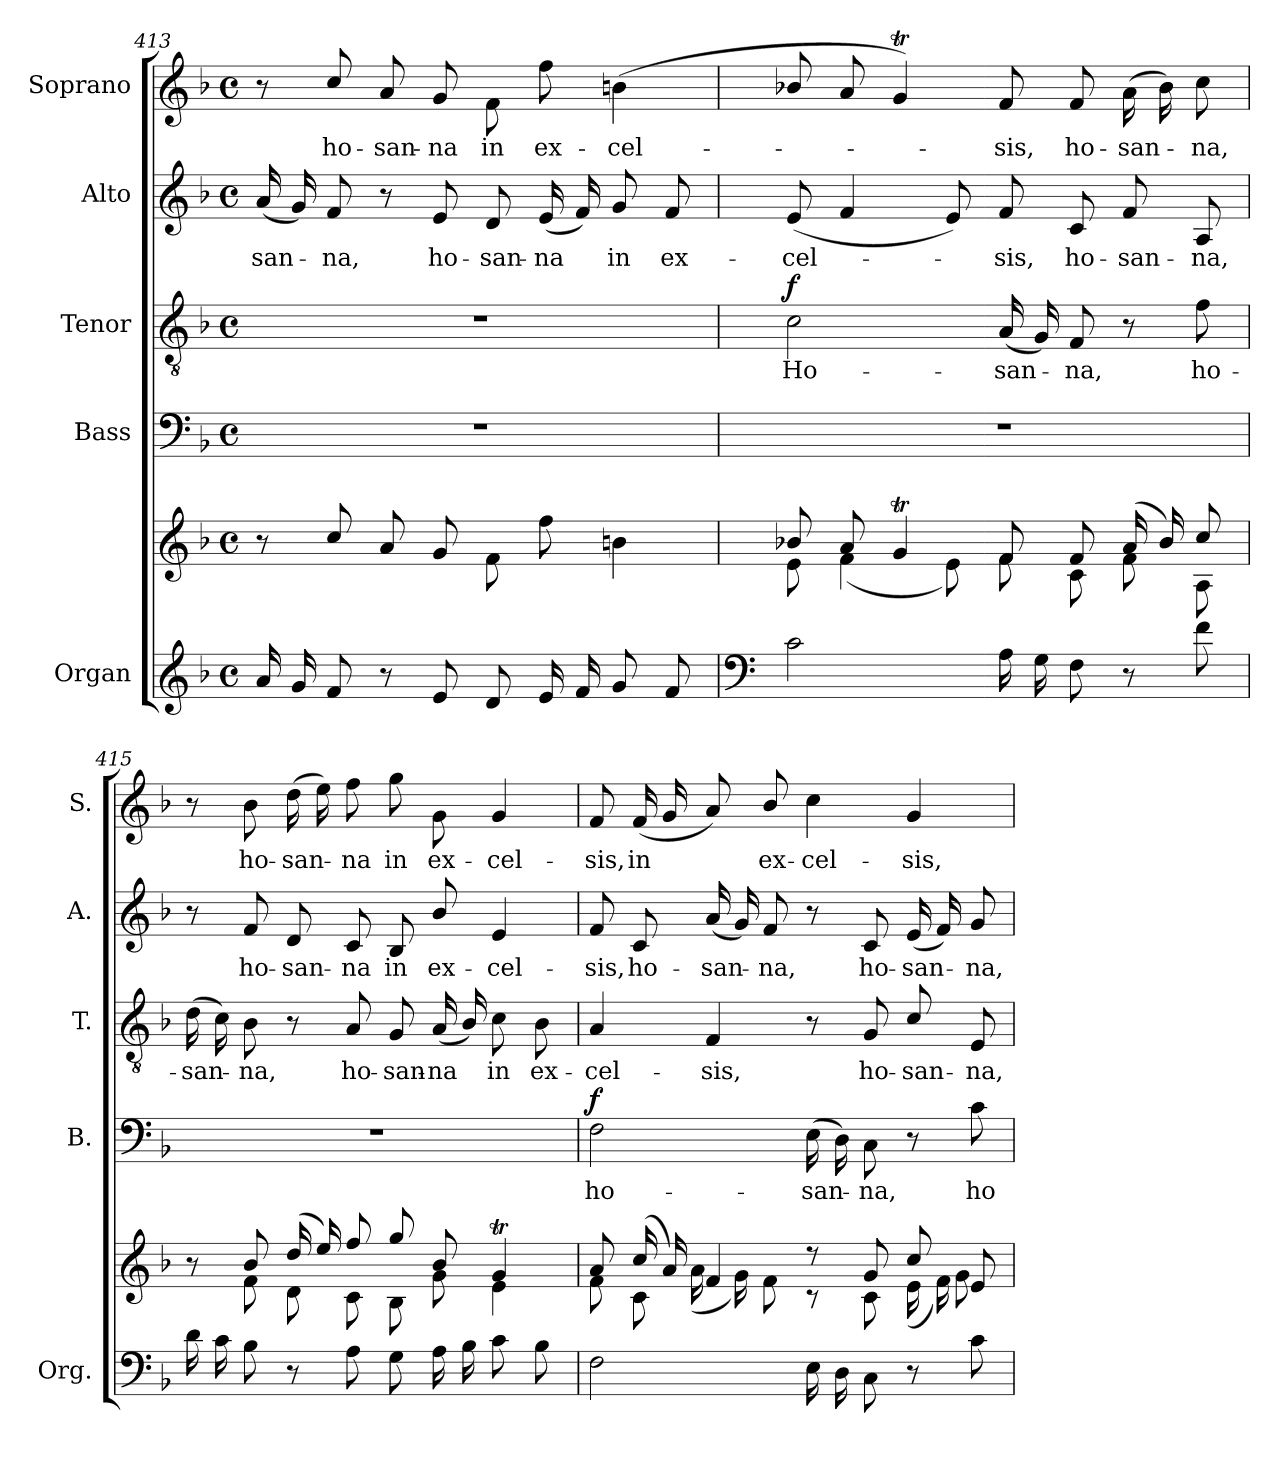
**kern	**kern	**kern	**text	**dynam	**kern	**text	**dynam	**kern	**text	**kern	**text
*part5	*part5	*part4	*part4	*part4	*part3	*part3	*part3	*part2	*part2	*part1	*part1
*staff6	*staff5	*staff4	*staff4	*staff4	*staff3	*staff3	*staff3	*staff2	*staff2	*staff1	*staff1
*I"Organ	*	*I"Bass	*	*	*I"Tenor	*	*	*I"Alto	*	*I"Soprano	*
*I'Org.	*	*I'B.	*	*	*I'T.	*	*	*I'A.	*	*I'S.	*
*clefG2	*clefG2	*clefF4	*	*	*clefGv2	*	*	*clefG2	*	*clefG2	*
*	*	*	*	*	*ITrd7c12	*	*	*	*	*	*
*k[b-]	*k[b-]	*k[b-]	*	*	*k[b-]	*	*	*k[b-]	*	*k[b-]	*
*F:	*F:	*F:	*	*	*F:	*	*	*F:	*	*F:	*
*M4/4	*M4/4	*M4/4	*	*	*M4/4	*	*	*M4/4	*	*M4/4	*
*met(c)	*met(c)	*met(c)	*	*	*met(c)	*	*	*met(c)	*	*met(c)	*
=413	=413	=413	=413	=413	=413	=413	=413	=413	=413	=413	=413
!	!	!	!	!	!	!	!	!	!LO:LY:b:color=#000000	!	!
16ai/	8r	1r	.	.	1r	.	.	(16ai/	-san-	8r	.
16gi/	.	.	.	.	.	.	.	16gi/)	.	.	.
!	!	!	!	!	!	!	!	!	!LO:LY:b:color=#000000	!	!
!	!	!	!	!	!	!	!	!	!	!	!LO:LY:b:color=#000000
8fi/	8cci/	.	.	.	.	.	.	8fi/	-na,	8cci/	ho-
!	!	!	!	!	!	!	!	!	!	!	!LO:LY:b:color=#000000
8r	8ai/	.	.	.	.	.	.	8r	.	8ai/	-san-
!	!	!	!	!	!	!	!	!	!LO:LY:b:color=#000000	!	!
!	!	!	!	!	!	!	!	!	!	!	!LO:LY:b:color=#000000
8ei/	8gi/	.	.	.	.	.	.	8ei/	ho-	8gi/	-na
!	!	!	!	!	!	!	!	!	!LO:LY:b:color=#000000	!	!
!	!	!	!	!	!	!	!	!	!	!	!LO:LY:b:color=#000000
8di/	8fi\	.	.	.	.	.	.	8di/	-san-	8fi\	in
!	!	!	!	!	!	!	!	!	!LO:LY:b:color=#000000	!	!
!	!	!	!	!	!	!	!	!	!	!	!LO:LY:b:color=#000000
16ei/	8ffi\	.	.	.	.	.	.	(16ei/	-na	8ffi\	ex-
16fi/	.	.	.	.	.	.	.	16fi/)	.	.	.
!	!	!	!	!	!	!	!	!	!LO:LY:b:color=#000000	!	!
!	!	!	!	!	!	!	!	!	!	!	!LO:LY:b:color=#000000
8gi/	4bni\	.	.	.	.	.	.	8gi/	in	(4bni\	-cel-
!	!	!	!	!	!	!	!	!	!LO:LY:b:color=#000000	!	!
8fi/	.	.	.	.	.	.	.	8fi/	ex-	.	.
!!LO:LB:g=z
=414	=414	=414	=414	=414	=414	=414	=414	=414	=414	=414	=414
*clefF4	*	*	*	*	*	*	*	*	*	*	*
*	*^	*	*	*	*	*	*	*	*	*	*
!	!	!	!	!	!	!	!LO:LY:b:color=#000000	!	!	!	!	!
!	!	!	!	!	!	!	!	!	!	!LO:LY:b:color=#000000	!	!
2ci\	8b-Xi/	8ei\	1r	.	.	2Ci\	Ho-	f	(8ei/	-cel-	8b-Xi/	.
.	8ai/	(4fi\	.	.	.	.	.	.	4fi/	.	8ai/	.
.	4gTi/	.	.	.	.	.	.	.	.	.	4gTi/)	.
.	.	8ei\)	.	.	.	.	.	.	8ei/)	.	.	.
!	!	!	!	!	!	!	!LO:LY:b:color=#000000	!	!	!	!	!
!	!	!	!	!	!	!	!	!	!	!LO:LY:b:color=#000000	!	!
!	!	!	!	!	!	!	!	!	!	!	!	!LO:LY:b:color=#000000
16Ai\	8fi/	8fi\	.	.	.	(16AAi/	-san-	.	8fi/	-sis,	8fi/	-sis,
16Gi\	.	.	.	.	.	16GGi/)	.	.	.	.	.	.
!	!	!	!	!	!	!	!LO:LY:b:color=#000000	!	!	!	!	!
!	!	!	!	!	!	!	!	!	!	!LO:LY:b:color=#000000	!	!
!	!	!	!	!	!	!	!	!	!	!	!	!LO:LY:b:color=#000000
8Fi\	8fi/	8ci\	.	.	.	8FFi/	-na,	.	8ci/	ho-	8fi/	ho-
!	!	!	!	!	!	!	!	!	!	!LO:LY:b:color=#000000	!	!
!	!	!	!	!	!	!	!	!	!	!	!	!LO:LY:b:color=#000000
8r	(16ai/	8fi\	.	.	.	8r	.	.	8fi/	-san-	(16ai\	-san-
.	16b-i/)	.	.	.	.	.	.	.	.	.	16b-i\)	.
!	!	!	!	!	!	!	!LO:LY:b:color=#000000	!	!	!	!	!
!	!	!	!	!	!	!	!	!	!	!LO:LY:b:color=#000000	!	!
!	!	!	!	!	!	!	!	!	!	!	!	!LO:LY:b:color=#000000
8fi\	8cci/	8Ai\	.	.	.	8Fi\	ho-	.	8Ai/	-na,	8cci\	-na,
=415	=415	=415	=415	=415	=415	=415	=415	=415	=415	=415	=415	=415
!	!	!	!	!	!	!	!LO:LY:b:color=#000000	!	!	!	!	!
16di\	8r	8ryy	1r	.	.	(16Di\	-san-	.	8r	.	8r	.
16ci\	.	.	.	.	.	16Ci\)	.	.	.	.	.	.
!	!	!	!	!	!	!	!LO:LY:b:color=#000000	!	!	!	!	!
!	!	!	!	!	!	!	!	!	!	!LO:LY:b:color=#000000	!	!
!	!	!	!	!	!	!	!	!	!	!	!	!LO:LY:b:color=#000000
8B-i\	8b-i/	8fi\	.	.	.	8BB-i\	-na,	.	8fi/	ho-	8b-i\	ho-
!	!	!	!	!	!	!	!	!	!	!LO:LY:b:color=#000000	!	!
!	!	!	!	!	!	!	!	!	!	!	!	!LO:LY:b:color=#000000
8r	(16ddi/	8di\	.	.	.	8r	.	.	8di/	-san-	(16ddi\	-san-
.	16eei/)	.	.	.	.	.	.	.	.	.	16eei\)	.
!	!	!	!	!	!	!	!LO:LY:b:color=#000000	!	!	!	!	!
!	!	!	!	!	!	!	!	!	!	!LO:LY:b:color=#000000	!	!
!	!	!	!	!	!	!	!	!	!	!	!	!LO:LY:b:color=#000000
8Ai\	8ffi/	8ci\	.	.	.	8AAi/	ho-	.	8ci/	-na	8ffi\	-na
!	!	!	!	!	!	!	!LO:LY:b:color=#000000	!	!	!	!	!
!	!	!	!	!	!	!	!	!	!	!LO:LY:b:color=#000000	!	!
!	!	!	!	!	!	!	!	!	!	!	!	!LO:LY:b:color=#000000
8Gi\	8ggi/	8B-i\	.	.	.	8GGi/	-san-	.	8B-i/	in	8ggi\	in
!	!	!	!	!	!	!	!LO:LY:b:color=#000000	!	!	!	!	!
!	!	!	!	!	!	!	!	!	!	!LO:LY:b:color=#000000	!	!
!	!	!	!	!	!	!	!	!	!	!	!	!LO:LY:b:color=#000000
16Ai\	8b-i/	8gi\	.	.	.	(16AAi/	-na	.	8b-i/	ex-	8gi\	ex-
16B-i\	.	.	.	.	.	16BB-i/)	.	.	.	.	.	.
!	!	!	!	!	!	!	!LO:LY:b:color=#000000	!	!	!	!	!
!	!	!	!	!	!	!	!	!	!	!LO:LY:b:color=#000000	!	!
!	!	!	!	!	!	!	!	!	!	!	!	!LO:LY:b:color=#000000
8ci\	4gTi/	4ei\	.	.	.	8Ci\	in	.	4ei/	-cel-	4gi/	-cel-
!	!	!	!	!	!	!	!LO:LY:b:color=#000000	!	!	!	!	!
8B-i\	.	.	.	.	.	8BB-i\	ex-	.	.	.	.	.
=416	=416	=416	=416	=416	=416	=416	=416	=416	=416	=416	=416	=416
!	!	!	!	!LO:LY:b:color=#000000	!	!	!	!	!	!	!	!
!	!	!	!	!	!	!	!LO:LY:b:color=#000000	!	!	!	!	!
!	!	!	!	!	!	!	!	!	!	!LO:LY:b:color=#000000	!	!
!	!	!	!	!	!	!	!	!	!	!	!	!LO:LY:b:color=#000000
2Fi\	8ai/	8fi\	2Fi\	ho-	f	4AAi/	-cel-	.	8fi/	-sis,	8fi/	-sis,
!	!	!	!	!	!	!	!	!	!	!LO:LY:b:color=#000000	!	!
!	!	!	!	!	!	!	!	!	!	!	!	!LO:LY:b:color=#000000
.	(16cci/	8ci\	.	.	.	.	.	.	8ci/	ho-	(16fi/	in
.	16ai/)	.	.	.	.	.	.	.	.	.	16gi/	.
!	!	!	!	!	!	!	!LO:LY:b:color=#000000	!	!	!	!	!
!	!	!	!	!	!	!	!	!	!	!LO:LY:b:color=#000000	!	!
.	4fi/	(16ai\	.	.	.	4FFi/	-sis,	.	(16ai/	-san-	8ai/)	.
.	.	16gi\)	.	.	.	.	.	.	16gi/)	.	.	.
!	!	!	!	!	!	!	!	!	!	!LO:LY:b:color=#000000	!	!
!	!	!	!	!	!	!	!	!	!	!	!	!LO:LY:b:color=#000000
.	.	8fi\	.	.	.	.	.	.	8fi/	-na,	8b-i/	ex-
!	!	!	!	!LO:LY:b:color=#000000	!	!	!	!	!	!	!	!
!	!	!	!	!	!	!	!	!	!	!	!	!LO:LY:b:color=#000000
16Ei\	8r	8r	(16Ei\	-san-	.	8r	.	.	8r	.	4cci\	-cel-
16Di\	.	.	16Di\)	.	.	.	.	.	.	.	.	.
!	!	!	!	!LO:LY:b:color=#000000	!	!	!	!	!	!	!	!
!	!	!	!	!	!	!	!LO:LY:b:color=#000000	!	!	!	!	!
!	!	!	!	!	!	!	!	!	!	!LO:LY:b:color=#000000	!	!
8Ci\	8gi/	8ci\	8Ci\	-na,	.	8GGi/	ho-	.	8ci/	ho-	.	.
!	!	!	!	!	!	!	!LO:LY:b:color=#000000	!	!	!	!	!
!	!	!	!	!	!	!	!	!	!	!LO:LY:b:color=#000000	!	!
!	!	!	!	!	!	!	!	!	!	!	!	!LO:LY:b:color=#000000
8r	8cci/	(16ei\	8r	.	.	8Ci/	-san-	.	(16ei/	-san-	4gi/	-sis,
.	.	16fi\)	.	.	.	.	.	.	16fi/)	.	.	.
!	!	!	!	!LO:LY:b:color=#000000	!	!	!	!	!	!	!	!
!	!	!	!	!	!	!	!LO:LY:b:color=#000000	!	!	!	!	!
!	!	!	!	!	!	!	!	!	!	!LO:LY:b:color=#000000	!	!
8ci\	8ei/	8gi\	8ci\	ho-	.	8EEi/	-na,	.	8gi/	-na,	.	.
*	*v	*v	*	*	*	*	*	*	*	*	*	*
=	=	=	=	=	=	=	=	=	=	=	=
*-	*-	*-	*-	*-	*-	*-	*-	*-	*-	*-	*-
